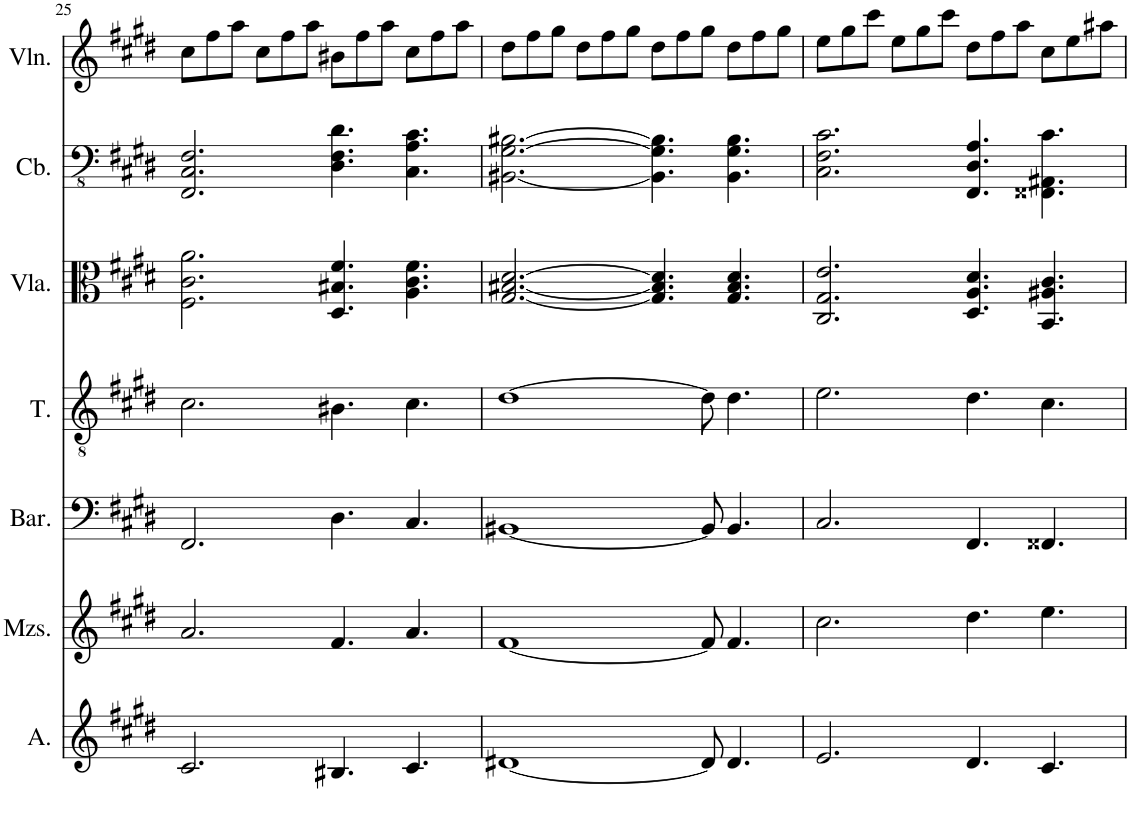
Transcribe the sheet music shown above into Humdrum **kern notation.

**kern	**kern	**kern	**kern	**kern	**kern	**kern
*part7	*part6	*part5	*part4	*part3	*part2	*part1
*staff7	*staff6	*staff5	*staff4	*staff3	*staff2	*staff1
*I"Alto	*I"Mezzo-soprano	*I"Baritone	*I"Tenor	*I"Viola	*I"Contrabass	*I"Violin
*I'A.	*I'Mzs.	*I'Bar.	*I'T.	*I'Vla.	*I'Cb.	*I'Vln.
!!LO:PB:g=z
*clefG2	*clefG2	*clefF4	*clefGv2	*clefC3	*clefFv4	*clefG2
*	*	*	*	*	*Trd7c12	*
*k[f#c#g#d#]	*k[f#c#g#d#]	*k[f#c#g#d#]	*k[f#c#g#d#]	*k[f#c#g#d#]	*k[f#c#g#d#]	*k[f#c#g#d#]
*M12/8	*M12/8	*M12/8	*M12/8	*M12/8	*M12/8	*M12/8
=25	=25	=25	=25	=25	=25	=25
2.c#/	2.a/	2.FF#/	2.c#\	2.F#\ 2.c#\ 2.a\	2.FFF#/ 2.CC#/ 2.FF#/	8cc#\L
.	.	.	.	.	.	8ff#\
.	.	.	.	.	.	8aa\J
.	.	.	.	.	.	8cc#\L
.	.	.	.	.	.	8ff#\
.	.	.	.	.	.	8aa\J
4.B#X/	4.f#/	4.D#\	4.B#X\	4.D#/ 4.B#X/ 4.f#/	4.DD#\ 4.FF#\ 4.D#\	8b#X\L
.	.	.	.	.	.	8ff#\
.	.	.	.	.	.	8aa\J
4.c#/	4.a/	4.C#/	4.c#\	4.A\ 4.c#\ 4.f#\	4.CC#\ 4.AA\ 4.C#\	8cc#\L
.	.	.	.	.	.	8ff#\
.	.	.	.	.	.	8aa\J
=26	=26	=26	=26	=26	=26	=26
[1d#X	[1f#	[1BB#X	[1d#	[2.G#/ [2.B#X/ [2.d#/	[2.BBB#X\ [2.GG#\ [2.BB#X\	8dd#\L
.	.	.	.	.	.	8ff#\
.	.	.	.	.	.	8gg#\J
.	.	.	.	.	.	8dd#\L
.	.	.	.	.	.	8ff#\
.	.	.	.	.	.	8gg#\J
.	.	.	.	4.G#/] 4.B#/] 4.d#/]	4.BBB#\] 4.GG#\] 4.BB#\]	8dd#\L
.	.	.	.	.	.	8ff#\
8d#/]	8f#/]	8BB#/]	8d#\]	.	.	8gg#\J
4.d#/	4.f#/	4.BB#/	4.d#\	4.G#/ 4.B#/ 4.d#/	4.BBB#\ 4.GG#\ 4.BB#\	8dd#\L
.	.	.	.	.	.	8ff#\
.	.	.	.	.	.	8gg#\J
=27	=27	=27	=27	=27	=27	=27
2.e/	2.cc#\	2.C#/	2.e\	2.C#/ 2.G#/ 2.e/	2.CC#\ 2.FF#\ 2.C#\	8ee\L
.	.	.	.	.	.	8gg#\
.	.	.	.	.	.	8ccc#\J
.	.	.	.	.	.	8ee\L
.	.	.	.	.	.	8gg#\
.	.	.	.	.	.	8ccc#\J
4.d#/	4.dd#\	4.FF#/	4.d#\	4.D#/ 4.A/ 4.d#/	4.FFF#/ 4.DD#/ 4.AA/	8dd#\L
.	.	.	.	.	.	8ff#\
.	.	.	.	.	.	8aa\J
4.c#/	4.ee\	4.FF##X/	4.c#\	4.BB/ 4.A#X/ 4.c#/	4.FFF##X\ 4.AAA#X\ 4.C#\	8cc#\L
.	.	.	.	.	.	8ee\
.	.	.	.	.	.	8aa#X\J
=	=	=	=	=	=	=
*-	*-	*-	*-	*-	*-	*-
